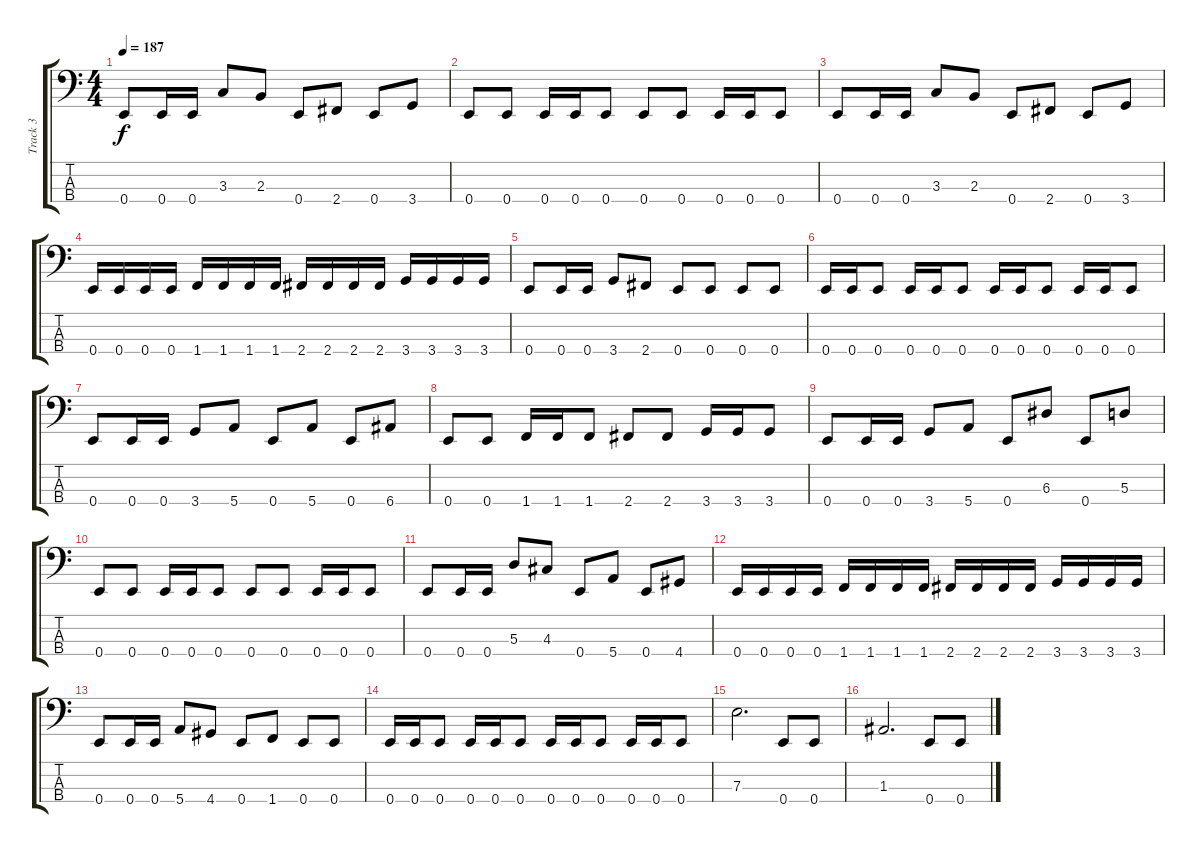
\track ("Track 3" "Track 3") {instrument electricbassfinger}
\staff {score tabs}
\tuning (G2 D2 A1 E1) {hide}
\ts (4 4)
\tempo 187
\clef f4
\ks c
0.4.8{dy f} 0.4.16 0.4.16 3.3.8 2.3.8 0.4.8 2.4.8 0.4.8 3.4.8 |
0.4.8 0.4.8 0.4.16 0.4.16 0.4.8 0.4.8 0.4.8 0.4.16 0.4.16 0.4.8 |
0.4.8 0.4.16 0.4.16 3.3.8 2.3.8 0.4.8 2.4.8 0.4.8 3.4.8 |
0.4.16 0.4.16 0.4.16 0.4.16 1.4.16 1.4.16 1.4.16 1.4.16 2.4.16 2.4.16 2.4.16 2.4.16 3.4.16 3.4.16 3.4.16 3.4.16 |
0.4.8 0.4.16 0.4.16 3.4.8 2.4.8 0.4.8 0.4.8 0.4.8 0.4.8 |
0.4.16 0.4.16 0.4.8 0.4.16 0.4.16 0.4.8 0.4.16 0.4.16 0.4.8 0.4.16 0.4.16 0.4.8 |
0.4.8 0.4.16 0.4.16 3.4.8 5.4.8 0.4.8 5.4.8 0.4.8 6.4.8 |
0.4.8 0.4.8 1.4.16 1.4.16 1.4.8 2.4.8 2.4.8 3.4.16 3.4.16 3.4.8 |
0.4.8 0.4.16 0.4.16 3.4.8 5.4.8 0.4.8 6.3.8 0.4.8 5.3.8 |
0.4.8 0.4.8 0.4.16 0.4.16 0.4.8 0.4.8 0.4.8 0.4.16 0.4.16 0.4.8 |
0.4.8 0.4.16 0.4.16 5.3.8 4.3.8 0.4.8 5.4.8 0.4.8 4.4.8 |
0.4.16 0.4.16 0.4.16 0.4.16 1.4.16 1.4.16 1.4.16 1.4.16 2.4.16 2.4.16 2.4.16 2.4.16 3.4.16 3.4.16 3.4.16 3.4.16 |
0.4.8 0.4.16 0.4.16 5.4.8 4.4.8 0.4.8 1.4.8 0.4.8 0.4.8 |
0.4.16 0.4.16 0.4.8 0.4.16 0.4.16 0.4.8 0.4.16 0.4.16 0.4.8 0.4.16 0.4.16 0.4.8 |
7.3.2{d} 0.4.8 0.4.8 |
1.3.2{d} 0.4.8 0.4.8
